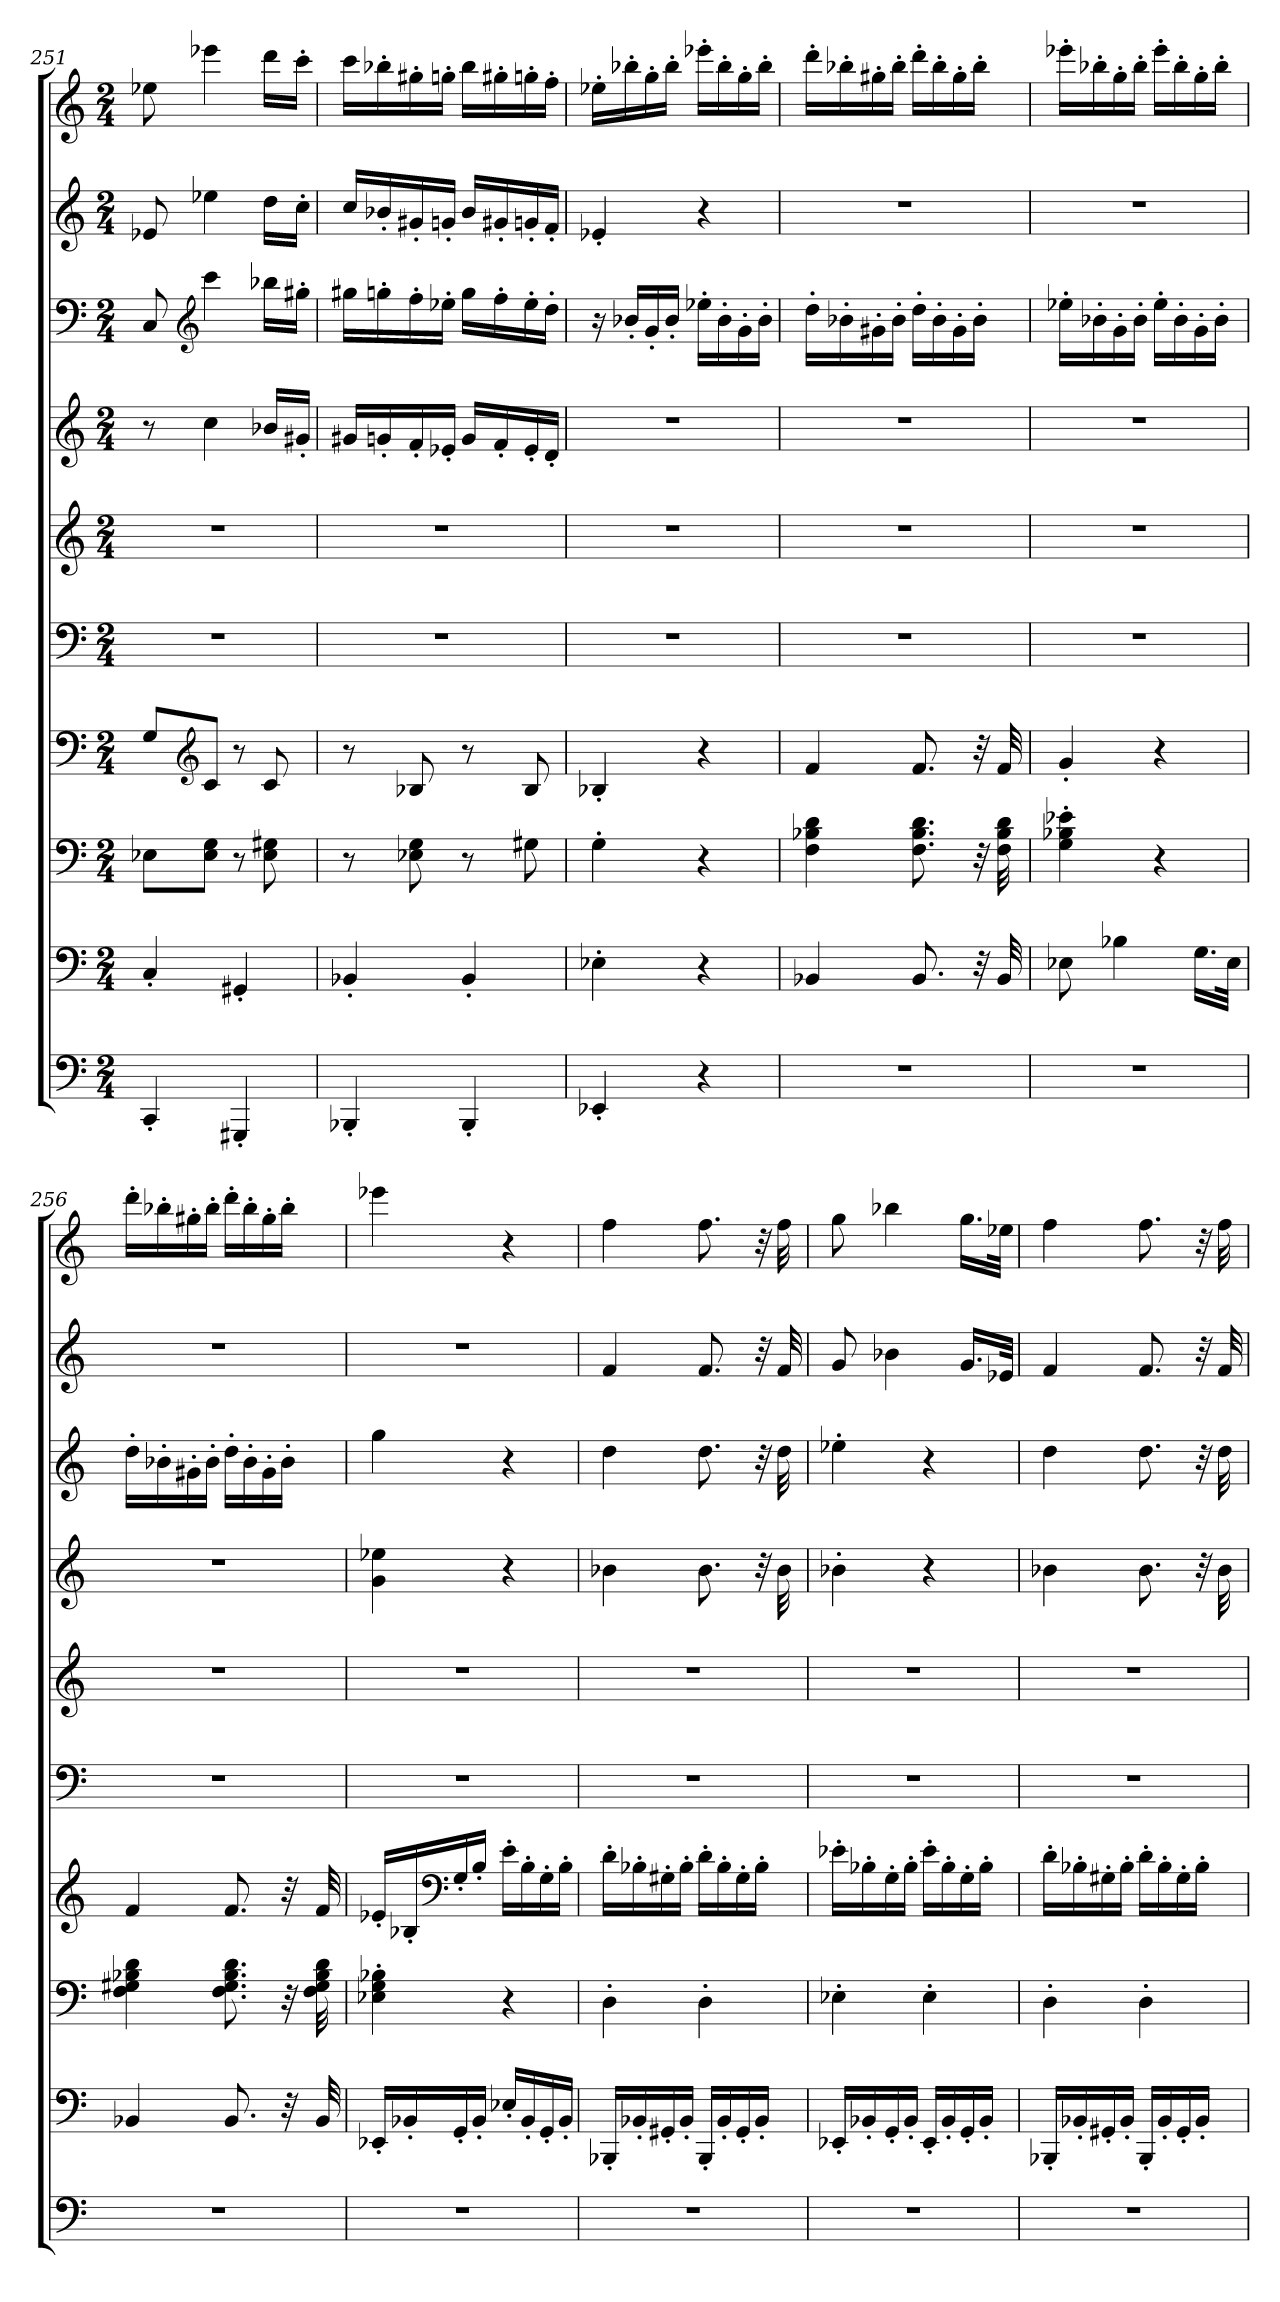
**kern	**kern	**kern	**kern	**kern	**kern	**kern	**kern	**kern	**kern
*part5	*part5	*part4	*part4	*part3	*part3	*part2	*part2	*part1	*part1
*staff10	*staff9	*staff8	*staff7	*staff6	*staff5	*staff4	*staff3	*staff2	*staff1
*clefF4	*clefF4	*clefF4	*clefF4	*clefF4	*clefG2	*clefG2	*clefF4	*clefG2	*clefG2
*k[]	*k[]	*k[]	*k[]	*k[]	*k[]	*k[]	*k[]	*k[]	*k[]
*M2/4	*M2/4	*M2/4	*M2/4	*M2/4	*M2/4	*M2/4	*M2/4	*M2/4	*M2/4
*MM118	*MM118	*MM118	*MM118	*MM118	*MM118	*MM118	*MM118	*MM118	*MM118
=251	=251	=251	=251	=251	=251	=251	=251	=251	=251
4CC'/	4C'/	8E-X\L	8G/L	2r	2r	8r	8C/	8e-X/	8ee-X\
*	*	*	*clefG2	*	*	*	*clefG2	*	*
.	.	8E-\ 8G\J	8c/J	.	.	4cc\	4ccc\	4ee-X\	4eee-X\
4GGG#X'/	4GG#X'/	8r	8r	.	.	.	.	.	.
.	.	8E-\ 8G#X\	8c/	.	.	16b-X/LL	16bb-X\LL	16dd\LL	16ddd\LL
.	.	.	.	.	.	16g#X'/JJ	16gg#X'\JJ	16cc'\JJ	16ccc'\JJ
=252	=252	=252	=252	=252	=252	=252	=252	=252	=252
*	*	*	*	*	*	*	*	*	*MM121
4BBB-X'/	4BB-X'/	8r	8r	2r	2r	16g#X/LL	16gg#X\LL	16cc/LL	16ccc\LL
.	.	.	.	.	.	16gn'/	16ggn'\	16b-X'/	16bb-X'\
.	.	8E-X\ 8G\	8B-X/	.	.	16f'/	16ff'\	16g#X'/	16gg#X'\
.	.	.	.	.	.	16e-X'/JJ	16ee-X'\JJ	16gn'/JJ	16ggn'\JJ
4BBB-'/	4BB-'/	8r	8r	.	.	16g/LL	16gg\LL	16b-/LL	16bb-\LL
.	.	.	.	.	.	16f'/	16ff'\	16g#X'/	16gg#X'\
.	.	8G#X\	8B-/	.	.	16e-'/	16ee-'\	16gn'/	16ggn'\
.	.	.	.	.	.	16d'/JJ	16dd'\JJ	16f'/JJ	16ff'\JJ
!!LO:PB:g=z
=253	=253	=253	=253	=253	=253	=253	=253	=253	=253
*	*	*	*	*	*	*	*	*	*MM123
4EE-X'/	4E-X'\	4G'\	4B-X'/	2r	2r	2r	16r	4e-X'/	16ee-X'\LL
.	.	.	.	.	.	.	16b-X'/LL	.	16bb-X'\
.	.	.	.	.	.	.	16g'/	.	16gg'\
.	.	.	.	.	.	.	16b-'/JJ	.	16bb-'\JJ
4r	4r	4r	4r	.	.	.	16ee-X'\LL	4r	16eee-X'\LL
.	.	.	.	.	.	.	16b-'\	.	16bb-'\
.	.	.	.	.	.	.	16g'\	.	16gg'\
.	.	.	.	.	.	.	16b-'\JJ	.	16bb-'\JJ
=254	=254	=254	=254	=254	=254	=254	=254	=254	=254
*	*	*	*	*	*	*	*	*	*MM123
2r	4BB-X/	4F\ 4B-X\ 4d\	4f/	2r	2r	2r	16dd'\LL	2r	16ddd'\LL
.	.	.	.	.	.	.	16b-X'\	.	16bb-X'\
.	.	.	.	.	.	.	16g#X'\	.	16gg#X'\
.	.	.	.	.	.	.	16b-'\JJ	.	16bb-'\JJ
.	8.BB-/	8.F\ 8.B-\ 8.d\	8.f/	.	.	.	16dd'\LL	.	16ddd'\LL
.	.	.	.	.	.	.	16b-'\	.	16bb-'\
.	.	.	.	.	.	.	16g#'\	.	16gg#'\
.	32r	32r	32r	.	.	.	16b-'\JJ	.	16bb-'\JJ
.	32BB-/	32F\ 32B-\ 32d\	32f/	.	.	.	.	.	.
=255	=255	=255	=255	=255	=255	=255	=255	=255	=255
*	*	*	*	*	*	*	*	*	*MM123
2r	8E-X\	4G\' 4B-X\' 4e-X\'	4g'/	2r	2r	2r	16ee-X'\LL	2r	16eee-X'\LL
.	.	.	.	.	.	.	16b-X'\	.	16bb-X'\
.	4B-X\	.	.	.	.	.	16g'\	.	16gg'\
.	.	.	.	.	.	.	16b-'\JJ	.	16bb-'\JJ
.	.	4r	4r	.	.	.	16ee-'\LL	.	16eee-'\LL
.	.	.	.	.	.	.	16b-'\	.	16bb-'\
.	16.G\LL	.	.	.	.	.	16g'\	.	16gg'\
.	.	.	.	.	.	.	16b-'\JJ	.	16bb-'\JJ
.	32E-\JJk	.	.	.	.	.	.	.	.
!!LO:PB:g=z
=256	=256	=256	=256	=256	=256	=256	=256	=256	=256
*	*	*	*	*	*	*	*	*	*MM123
2r	4BB-X/	4F\ 4G#X\ 4B-X\ 4d\	4f/	2r	2r	2r	16dd'\LL	2r	16ddd'\LL
.	.	.	.	.	.	.	16b-X'\	.	16bb-X'\
.	.	.	.	.	.	.	16g#X'\	.	16gg#X'\
.	.	.	.	.	.	.	16b-'\JJ	.	16bb-'\JJ
.	8.BB-/	8.F\ 8.G#\ 8.B-\ 8.d\	8.f/	.	.	.	16dd'\LL	.	16ddd'\LL
.	.	.	.	.	.	.	16b-'\	.	16bb-'\
.	.	.	.	.	.	.	16g#'\	.	16gg#'\
.	32r	32r	32r	.	.	.	16b-'\JJ	.	16bb-'\JJ
.	32BB-/	32F\ 32G#\ 32B-\ 32d\	32f/	.	.	.	.	.	.
=257	=257	=257	=257	=257	=257	=257	=257	=257	=257
*	*	*	*	*	*	*	*	*	*MM123
2r	16EE-X'/LL	4E-X\' 4G\' 4B-X\'	16e-X'/LL	2r	2r	4g\ 4ee-X\	4gg\	2r	4eee-X\
.	16BB-X'/	.	16B-X'/	.	.	.	.	.	.
*	*	*	*clefF4	*	*	*	*	*	*
.	16GG'/	.	16G'/	.	.	.	.	.	.
.	16BB-'/JJ	.	16B-'/JJ	.	.	.	.	.	.
.	16E-X'/LL	4r	16e-'\LL	.	.	4r	4r	.	4r
.	16BB-'/	.	16B-'\	.	.	.	.	.	.
.	16GG'/	.	16G'\	.	.	.	.	.	.
.	16BB-'/JJ	.	16B-'\JJ	.	.	.	.	.	.
=258	=258	=258	=258	=258	=258	=258	=258	=258	=258
*	*	*	*	*	*	*	*	*	*MM123
2r	16BBB-X'/LL	4D'\	16d'\LL	2r	2r	4b-X\	4dd\	4f/	4ff\
.	16BB-X'/	.	16B-X'\	.	.	.	.	.	.
.	16GG#X'/	.	16G#X'\	.	.	.	.	.	.
.	16BB-'/JJ	.	16B-'\JJ	.	.	.	.	.	.
.	16BBB-'/LL	4D'\	16d'\LL	.	.	8.b-\	8.dd\	8.f/	8.ff\
.	16BB-'/	.	16B-'\	.	.	.	.	.	.
.	16GG#'/	.	16G#'\	.	.	.	.	.	.
.	16BB-'/JJ	.	16B-'\JJ	.	.	32r	32r	32r	32r
*	*	*	*	*	*	*	*	*	*MM121
.	.	.	.	.	.	32b-\	32dd\	32f/	32ff\
!!LO:PB:g=z
=259	=259	=259	=259	=259	=259	=259	=259	=259	=259
*	*	*	*	*	*	*	*	*	*MM123
2r	16EE-X'/LL	4E-X'\	16e-X'\LL	2r	2r	4b-X'\	4ee-X'\	8g/	8gg\
.	16BB-X'/	.	16B-X'\	.	.	.	.	.	.
.	16GG'/	.	16G'\	.	.	.	.	4b-X\	4bb-X\
.	16BB-'/JJ	.	16B-'\JJ	.	.	.	.	.	.
.	16EE-'/LL	4E-'\	16e-'\LL	.	.	4r	4r	.	.
.	16BB-'/	.	16B-'\	.	.	.	.	.	.
.	16GG'/	.	16G'\	.	.	.	.	16.g/LL	16.gg\LL
.	16BB-'/JJ	.	16B-'\JJ	.	.	.	.	.	.
*	*	*	*	*	*	*	*	*	*MM121
.	.	.	.	.	.	.	.	32e-X/JJk	32ee-X\JJk
=260	=260	=260	=260	=260	=260	=260	=260	=260	=260
*	*	*	*	*	*	*	*	*	*MM123
2r	16BBB-X'/LL	4D'\	16d'\LL	2r	2r	4b-X\	4dd\	4f/	4ff\
.	16BB-X'/	.	16B-X'\	.	.	.	.	.	.
.	16GG#X'/	.	16G#X'\	.	.	.	.	.	.
.	16BB-'/JJ	.	16B-'\JJ	.	.	.	.	.	.
.	16BBB-'/LL	4D'\	16d'\LL	.	.	8.b-\	8.dd\	8.f/	8.ff\
.	16BB-'/	.	16B-'\	.	.	.	.	.	.
.	16GG#'/	.	16G#'\	.	.	.	.	.	.
.	16BB-'/JJ	.	16B-'\JJ	.	.	32r	32r	32r	32r
*	*	*	*	*	*	*	*	*	*MM121
.	.	.	.	.	.	32b-\	32dd\	32f/	32ff\
=	=	=	=	=	=	=	=	=	=
*-	*-	*-	*-	*-	*-	*-	*-	*-	*-
